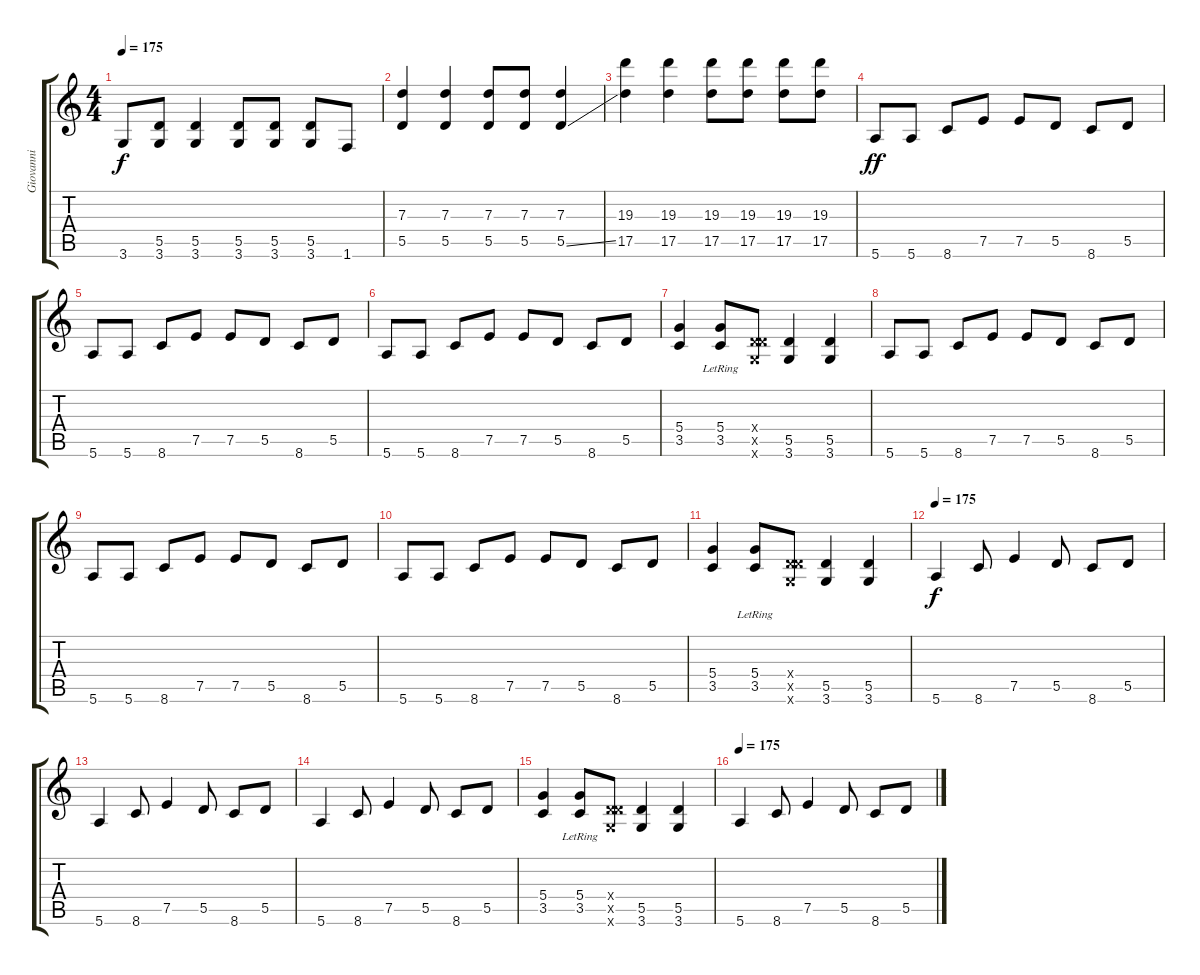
\track ("Giovanni" "Giovanni") {instrument distortionguitar}
\staff {score tabs}
\tuning (E4 B3 G3 D3 A2 E2) {hide}
\ts (4 4)
\tempo 175
\clef g2
\ks c
3.6{t}.8{dy f} (5.5 3.6).8 (5.5 3.6).4 (5.5 3.6).8 (5.5 3.6).8 (5.5 3.6).8 1.6.8 |
(7.3 5.5).4 (7.3 5.5).4 (7.3 5.5).8 (7.3 5.5).8 (7.3 5.5{ss}).4 |
(19.3 17.5).4 (19.3 17.5).4 (19.3 17.5).8 (19.3 17.5).8 (19.3 17.5).8 (19.3 17.5).8 |
5.6.8{dy ff} 5.6.8 8.6.8 7.5.8 7.5.8 5.5.8 8.6.8 5.5.8 |
5.6.8 5.6.8 8.6.8 7.5.8 7.5.8 5.5.8 8.6.8 5.5.8 |
5.6.8 5.6.8 8.6.8 7.5.8 7.5.8 5.5.8 8.6.8 5.5.8 |
(5.4 3.5).4 (5.4 3.5{lr}).8 (0.4{x} 5.5{x} 3.6{x}).8 (5.5 3.6).4 (5.5 3.6).4 |
5.6.8 5.6.8 8.6.8 7.5.8 7.5.8 5.5.8 8.6.8 5.5.8 |
5.6.8 5.6.8 8.6.8 7.5.8 7.5.8 5.5.8 8.6.8 5.5.8 |
5.6.8 5.6.8 8.6.8 7.5.8 7.5.8 5.5.8 8.6.8 5.5.8 |
(5.4 3.5).4 (5.4 3.5{lr}).8 (0.4{x} 5.5{x} 3.6{x}).8 (5.5 3.6).4 (5.5 3.6).4 |
\tempo 175
5.6.4{dy f} 8.6.8 7.5.4 5.5.8 8.6.8 5.5.8 |
5.6.4 8.6.8 7.5.4 5.5.8 8.6.8 5.5.8 |
5.6.4 8.6.8 7.5.4 5.5.8 8.6.8 5.5.8 |
(5.4 3.5).4 (5.4 3.5{lr}).8 (0.4{x} 5.5{x} 3.6{x}).8 (5.5 3.6).4 (5.5 3.6).4 |
\tempo 175
5.6.4 8.6.8 7.5.4 5.5.8 8.6.8 5.5.8
